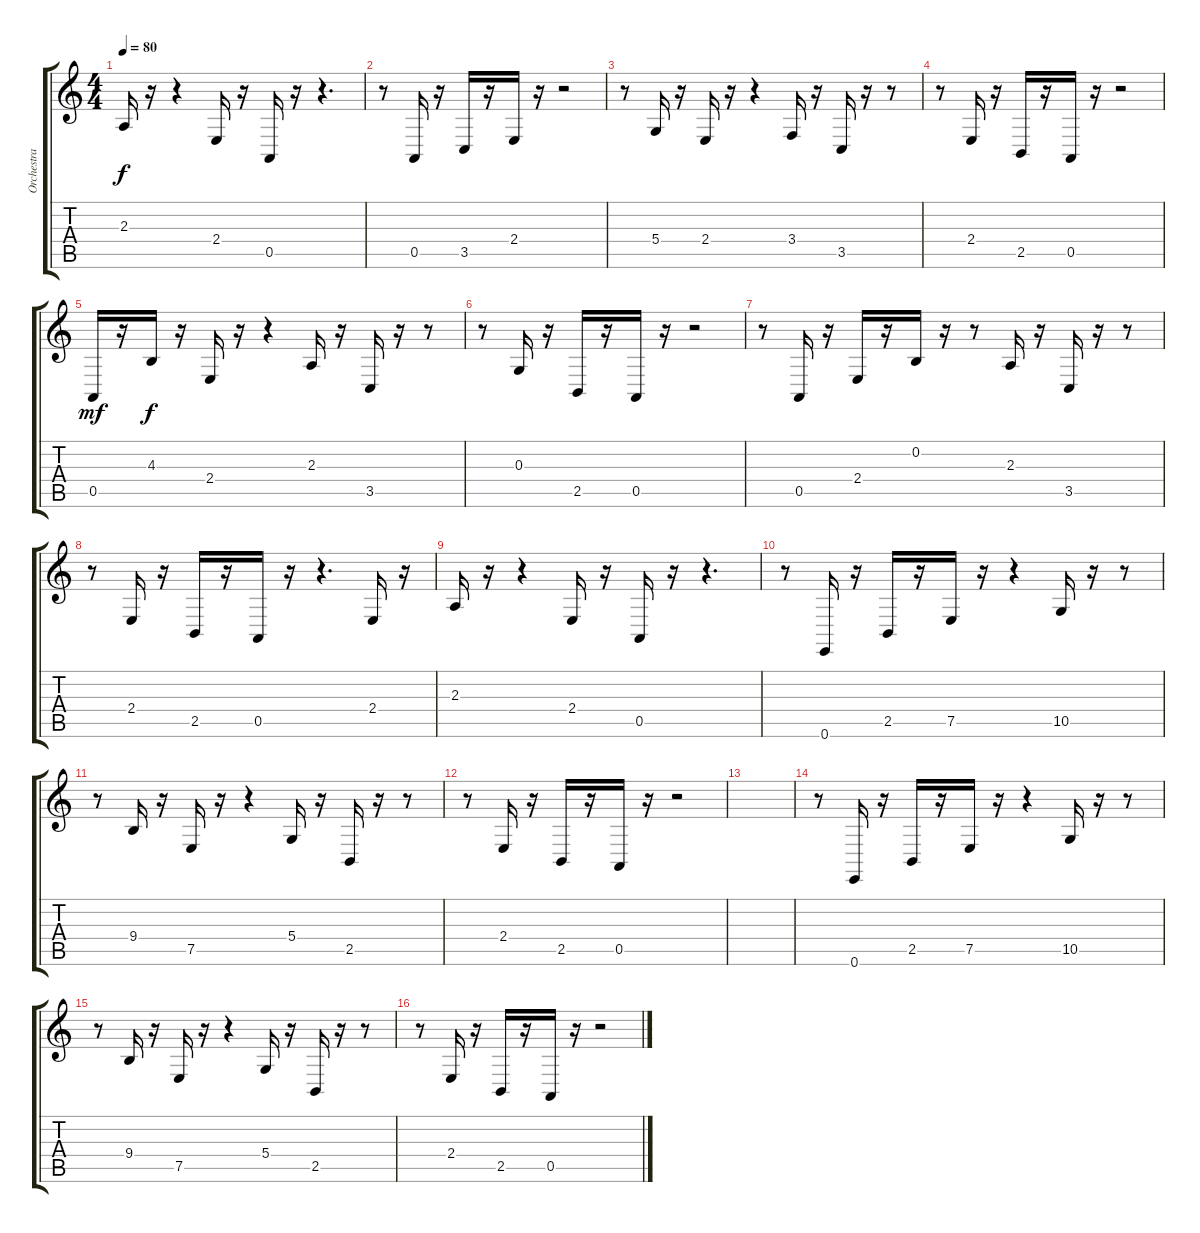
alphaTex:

\track ("Orchestra" "Orchestra") {instrument pizzicatostrings}
\staff {score tabs}
\tuning (E4 B3 G3 D3 A2 E2) {hide}
\ts (4 4)
\tempo 80
\clef g2
\ks c
2.3.16{dy f} r.16 r.4 2.4.16 r.16 0.5.16 r.16 r.4{d} |
\section ("" "")
r.8 0.5.16 r.16 3.5.16 r.16 2.4.16 r.16 r.2 |
r.8 5.4.16 r.16 2.4.16 r.16 r.4 3.4.16 r.16 3.5.16 r.16 r.8 |
r.8 2.4.16 r.16 2.5.16 r.16 0.5.16 r.16 r.2 |
0.5.16{dy mf} r.16 4.3.16{dy f} r.16 2.4.16 r.16 r.4 2.3.16 r.16 3.5.16 r.16 r.8 |
r.8 0.3.16 r.16 2.5.16 r.16 0.5.16 r.16 r.2 |
r.8 0.5.16 r.16 2.4.16 r.16 0.2.16 r.16 r.8 2.3.16 r.16 3.5.16 r.16 r.8 |
r.8 2.4.16 r.16 2.5.16 r.16 0.5.16 r.16 r.4{d} 2.4.16 r.16 |
2.3.16 r.16 r.4 2.4.16 r.16 0.5.16 r.16 r.4{d} |
\section ("" "")
r.8 0.6.16 r.16 2.5.16 r.16 7.5.16 r.16 r.4 10.5.16 r.16 r.8 |
r.8 9.4.16 r.16 7.5.16 r.16 r.4 5.4.16 r.16 2.5.16 r.16 r.8 |
r.8 2.4.16 r.16 2.5.16 r.16 0.5.16 r.16 r.2 |
|
r.8 0.6.16 r.16 2.5.16 r.16 7.5.16 r.16 r.4 10.5.16 r.16 r.8 |
r.8 9.4.16 r.16 7.5.16 r.16 r.4 5.4.16 r.16 2.5.16 r.16 r.8 |
\section ("" "")
r.8 2.4.16 r.16 2.5.16 r.16 0.5.16 r.16 r.2
